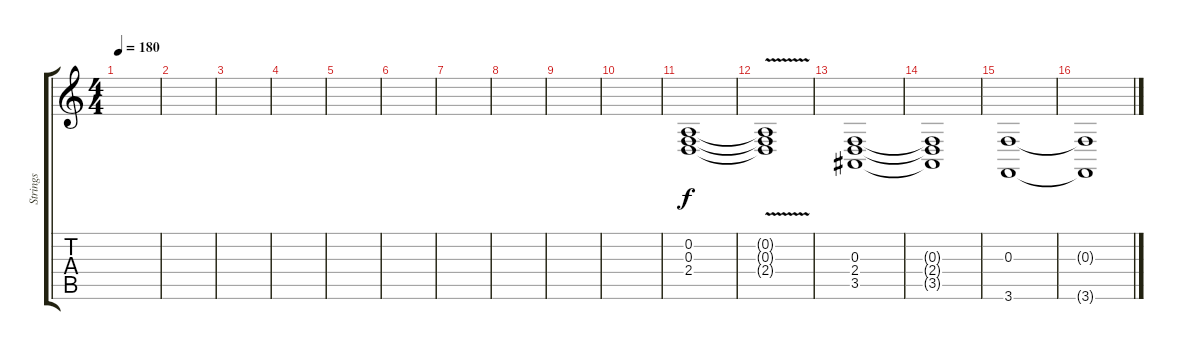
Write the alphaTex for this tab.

\track ("Strings" "Strings") {instrument stringensemble1}
\staff {score tabs}
\tuning (D4 A3 F3 C3 G2 D2) {hide}
\ts (4 4)
\tempo 180
\clef g2
\ks c
|
|
|
|
|
|
|
|
|
|
(0.2 0.3 2.4).1 |
(0.2{t} 0.3{v t} 2.4{t}).1 |
(0.3 2.4 3.5).1 |
(0.3{t} 2.4{t} 3.5{t}).1 |
(0.3 3.6).1 |
(0.3{t} 3.6{t}).1
